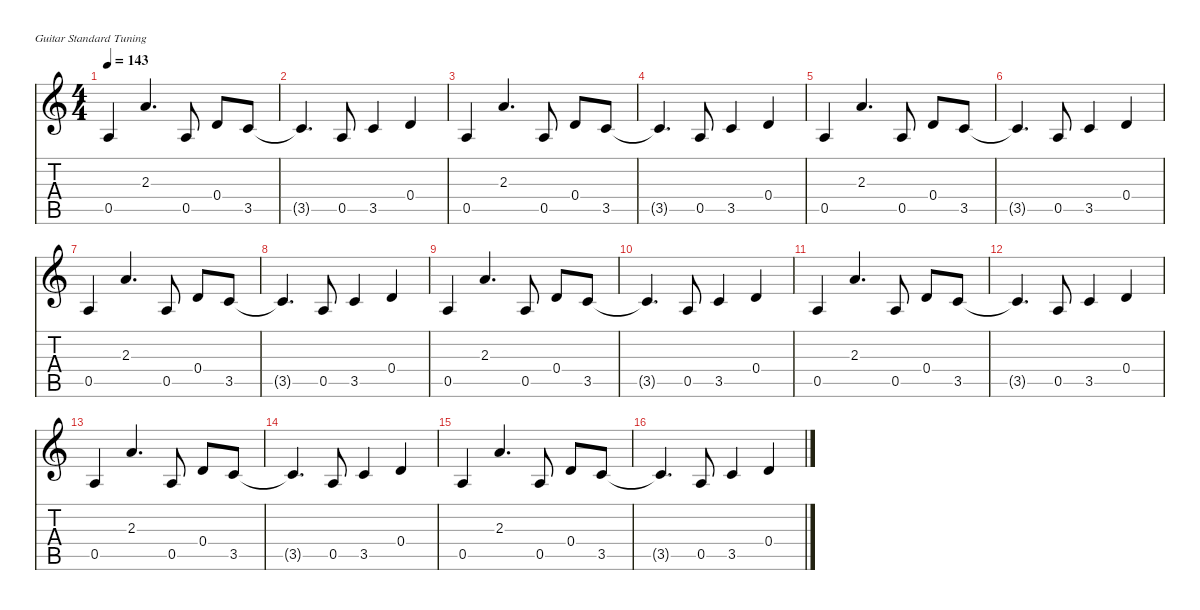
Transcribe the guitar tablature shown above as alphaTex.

\defaultSystemsLayout 4
\hideDynamics
\bracketExtendMode nobrackets
\singleTrackTrackNamePolicy hidden
\multiTrackTrackNamePolicy hidden
\firstSystemTrackNameMode fullname
\firstSystemTrackNameOrientation horizontal
\otherSystemsTrackNameOrientation horizontal
\track ("Rythm Guitar I (overdriven)" "od.guit.") {instrument overdrivenguitar}
\staff {score tabs}
\tuning (E4 B3 G3 D3 A2 E2)
\ts (4 4)
\tempo 143
\clef g2
\ks c
0.5.4{dy f instrument overdrivenguitar beam Up} 2.3.4{d beam Up} 0.5.8{beam Up} 0.4.8{beam Up} 3.5.8{beam Up} |
3.5{t}.4{d beam Up} 0.5.8{beam Up} 3.5.4{beam Up} 0.4.4{beam Up} |
0.5.4{beam Up} 2.3.4{d beam Up} 0.5.8{beam Up} 0.4.8{beam Up} 3.5.8{beam Up} |
3.5{t}.4{d beam Up} 0.5.8{beam Up} 3.5.4{beam Up} 0.4.4{beam Up} |
0.5.4{beam Up} 2.3.4{d beam Up} 0.5.8{beam Up} 0.4.8{beam Up} 3.5.8{beam Up} |
3.5{t}.4{d beam Up} 0.5.8{beam Up} 3.5.4{beam Up} 0.4.4{beam Up} |
0.5.4{beam Up} 2.3.4{d beam Up} 0.5.8{beam Up} 0.4.8{beam Up} 3.5.8{beam Up} |
3.5{t}.4{d beam Up} 0.5.8{beam Up} 3.5.4{beam Up} 0.4.4{beam Up} |
0.5.4{beam Up} 2.3.4{d beam Up} 0.5.8{beam Up} 0.4.8{beam Up} 3.5.8{beam Up} |
3.5{t}.4{d beam Up} 0.5.8{beam Up} 3.5.4{beam Up} 0.4.4{beam Up} |
0.5.4{beam Up} 2.3.4{d beam Up} 0.5.8{beam Up} 0.4.8{beam Up} 3.5.8{beam Up} |
3.5{t}.4{d beam Up} 0.5.8{beam Up} 3.5.4{beam Up} 0.4.4{beam Up} |
0.5.4{beam Up} 2.3.4{d beam Up} 0.5.8{beam Up} 0.4.8{beam Up} 3.5.8{beam Up} |
3.5{t}.4{d beam Up} 0.5.8{beam Up} 3.5.4{beam Up} 0.4.4{beam Up} |
0.5.4{beam Up} 2.3.4{d beam Up} 0.5.8{beam Up} 0.4.8{beam Up} 3.5.8{beam Up} |
3.5{t}.4{d beam Up} 0.5.8{beam Up} 3.5.4{beam Up} 0.4.4{beam Up}
